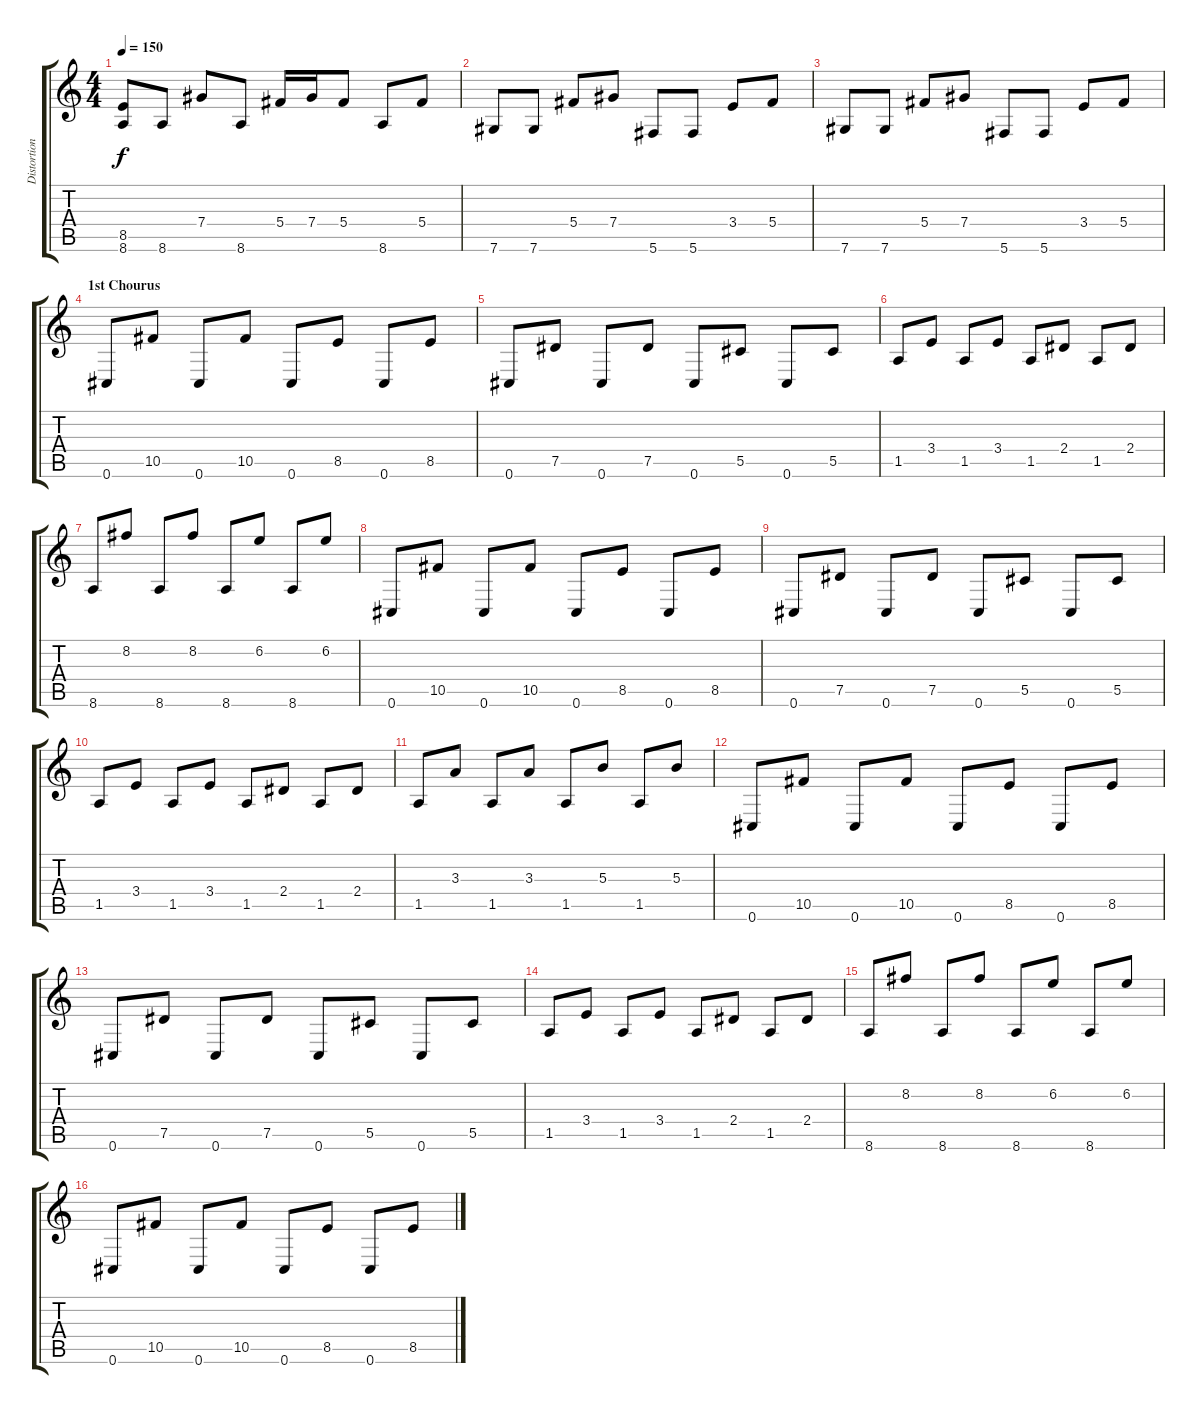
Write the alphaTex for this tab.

\track ("Distortion 1" "Distortion") {instrument distortionguitar}
\staff {score tabs}
\tuning (Eb4 Bb3 Gb3 Db3 Ab2 Db2) {hide}
\ts (4 4)
\tempo 150
\clef g2
\ks c
(8.5 8.6).8{dy f} 8.6.8 7.4.8 8.6.8 5.4.16 7.4.16 5.4.8 8.6.8 5.4.8 |
7.6.8 7.6.8 5.4.8 7.4.8 5.6.8 5.6.8 3.4.8 5.4.8 |
7.6.8 7.6.8 5.4.8 7.4.8 5.6.8 5.6.8 3.4.8 5.4.8 |
\section ("" "1st Chourus")
0.6.8 10.5.8 0.6.8 10.5.8 0.6.8 8.5.8 0.6.8 8.5.8 |
0.6.8 7.5.8 0.6.8 7.5.8 0.6.8 5.5.8 0.6.8 5.5.8 |
1.5.8 3.4.8 1.5.8 3.4.8 1.5.8 2.4.8 1.5.8 2.4.8 |
8.6.8 8.2.8 8.6.8 8.2.8 8.6.8 6.2.8 8.6.8 6.2.8 |
0.6.8 10.5.8 0.6.8 10.5.8 0.6.8 8.5.8 0.6.8 8.5.8 |
0.6.8 7.5.8 0.6.8 7.5.8 0.6.8 5.5.8 0.6.8 5.5.8 |
1.5.8 3.4.8 1.5.8 3.4.8 1.5.8 2.4.8 1.5.8 2.4.8 |
1.5.8 3.3.8 1.5.8 3.3.8 1.5.8 5.3.8 1.5.8 5.3.8 |
0.6.8 10.5.8 0.6.8 10.5.8 0.6.8 8.5.8 0.6.8 8.5.8 |
0.6.8 7.5.8 0.6.8 7.5.8 0.6.8 5.5.8 0.6.8 5.5.8 |
1.5.8 3.4.8 1.5.8 3.4.8 1.5.8 2.4.8 1.5.8 2.4.8 |
8.6.8 8.2.8 8.6.8 8.2.8 8.6.8 6.2.8 8.6.8 6.2.8 |
0.6.8 10.5.8 0.6.8 10.5.8 0.6.8 8.5.8 0.6.8 8.5.8
